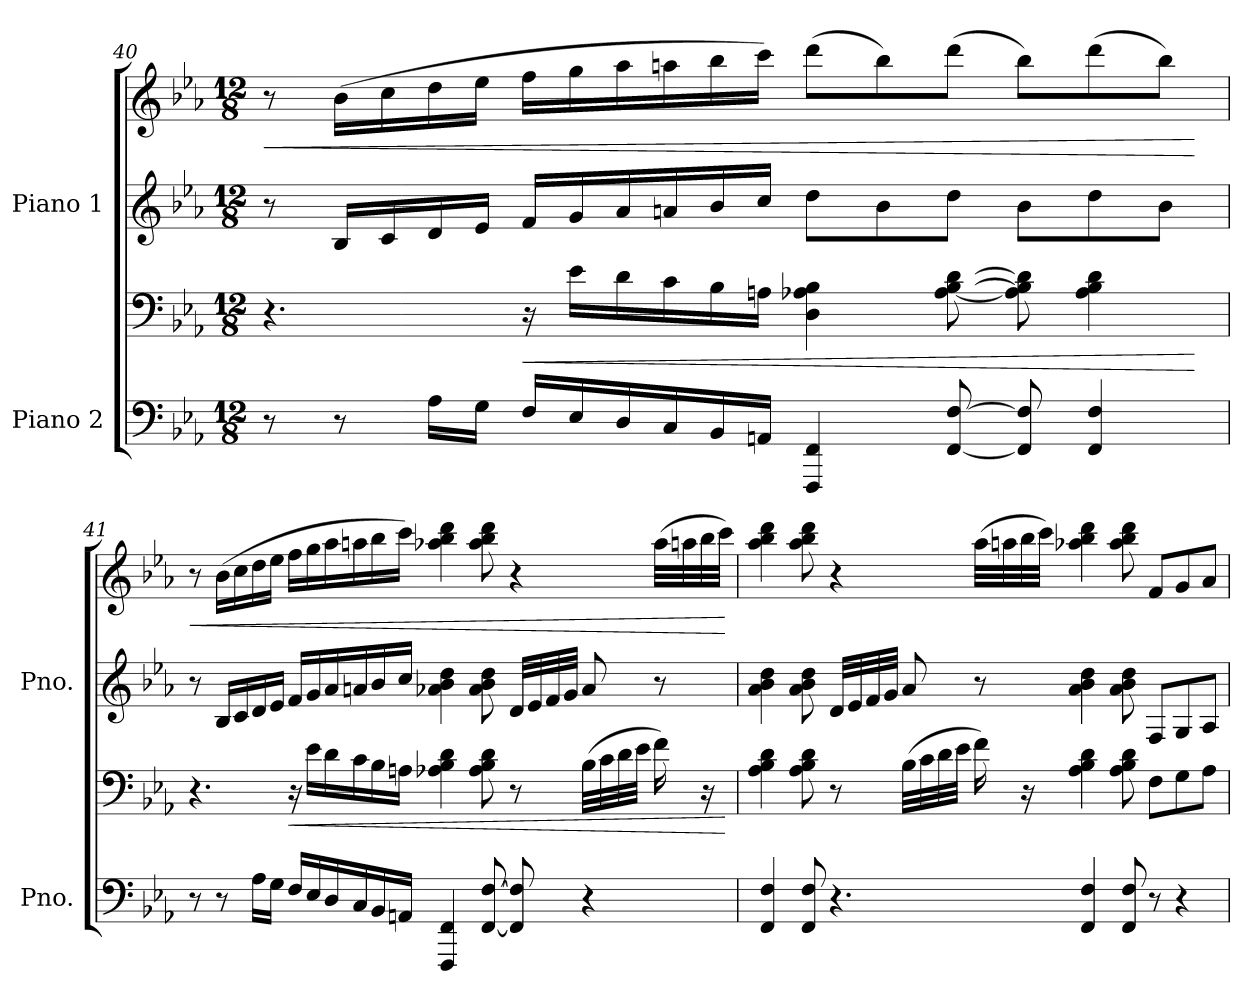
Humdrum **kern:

**kern	**kern	**dynam	**kern	**kern	**dynam
*part2	*part2	*part2	*part1	*part1	*part1
*staff4	*staff3	*staff3/4	*staff2	*staff1	*staff1/2
*I"Piano 2	*	*	*I"Piano 1	*	*
*I'Pno.	*	*	*I'Pno.	*	*
!!LO:LB:g=z
*clefF4	*clefF4	*	*clefG2	*clefG2	*
*k[b-e-a-]	*k[b-e-a-]	*	*k[b-e-a-]	*k[b-e-a-]	*
*M12/8	*M12/8	*	*M12/8	*M12/8	*
=40	=40	=40	=40	=40	=40
!	!	!	!	!	!LO:HP:b
8r	4.r	.	8r	8r	<
8r	.	.	16B-/LL	(16b-\LL	.
.	.	.	16c/	16cc\	.
16A-\LL	.	.	16d/	16dd\	.
16G\JJ	.	.	16e-/JJ	16ee-\JJ	.
!	!	!LO:HP:b	!	!	!
16F/LL	16r	<	16f/LL	16ff\LL	.
16E-/	16e-\LL	.	16g/	16gg\	.
16D/	16d\	.	16a-/	16aa-\	.
16C/	16c\	.	16an/	16aan\	.
16BB-/	16B-\	.	16b-/	16bb-\	.
16AAn/JJ	16An\JJ	.	16cc/JJ	16ccc\JJ)	.
4FFF/ 4FF/	4D\ 4A-X\ 4B-\	.	8dd\L	(8ddd\L	.
.	.	.	8b-\	8bb-\)	.
[8FF/ [8F/	[8A-\ [8B-\ [8d\	.	8dd\J	(8ddd\J	.
8FF/] 8F/]	8A-\] 8B-\] 8d\]	.	8b-\L	8bb-\L)	.
4FF/ 4F/	4A-\ 4B-\ 4d\	.	8dd\	(8ddd\	.
.	.	.	8b-\J	8bb-\J)	.
.	.	[	.	.	[
!!LO:PB:g=z
=41	=41	=41	=41	=41	=41
!	!	!	!	!	!LO:HP:b
8r	4.r	.	8r	8r	<
8r	.	.	16B-/LL	(16b-\LL	.
.	.	.	16c/	16cc\	.
16A-\LL	.	.	16d/	16dd\	.
16G\JJ	.	.	16e-/JJ	16ee-\JJ	.
!	!	!LO:HP:b	!	!	!
16F/LL	16r	<	16f/LL	16ff\LL	.
16E-/	16e-\LL	.	16g/	16gg\	.
16D/	16d\	.	16a-/	16aa-\	.
16C/	16c\	.	16an/	16aan\	.
16BB-/	16B-\	.	16b-/	16bb-\	.
16AAn/JJ	16An\JJ	.	16cc/JJ	16ccc\JJ)	.
4FFF/ 4FF/	4A-X\ 4B-\ 4d\	.	4a-X\ 4b-\ 4dd\	4aa-X\ 4bb-\ 4ddd\	.
[8FF/ [8F/	8A-\ 8B-\ 8d\	.	8a-\ 8b-\ 8dd\	8aa-\ 8bb-\ 8ddd\	.
8FF/] 8F/]	8r	.	32d/LLL	4r	.
.	.	.	32e-/	.	.
.	.	.	32f/	.	.
.	.	.	32g/JJJ	.	.
4r	(32B-\LLL	.	8a-/	.	.
.	32c\	.	.	.	.
.	32d\	.	.	.	.
.	32e-\JJJ	.	.	.	.
.	16f\)	.	8r	(32aa-\LLL	.
.	.	.	.	32aan\	.
.	16r	.	.	32bb-\	.
.	.	.	.	32ccc\JJJ)	.
.	.	[	.	.	[
!!LO:LB:g=z
=42	=42	=42	=42	=42	=42
4FF/ 4F/	4A-\ 4B-\ 4d\	.	4a-\ 4b-\ 4dd\	4aa-\ 4bb-\ 4ddd\	.
8FF/ 8F/	8A-\ 8B-\ 8d\	.	8a-\ 8b-\ 8dd\	8aa-\ 8bb-\ 8ddd\	.
4.r	8r	.	32d/LLL	4r	.
.	.	.	32e-/	.	.
.	.	.	32f/	.	.
.	.	.	32g/JJJ	.	.
.	(32B-\LLL	.	8a-/	.	.
.	32c\	.	.	.	.
.	32d\	.	.	.	.
.	32e-\JJJ	.	.	.	.
.	16f\)	.	8r	(32aa-\LLL	.
.	.	.	.	32aan\	.
.	16r	.	.	32bb-\	.
.	.	.	.	32ccc\JJJ)	.
4FF/ 4F/	4A-\ 4B-\ 4d\	.	4a-\ 4b-\ 4dd\	4aa-X\ 4bb-\ 4ddd\	.
8FF/ 8F/	8A-\ 8B-\ 8d\	.	8a-\ 8b-\ 8dd\	8aa-\ 8bb-\ 8ddd\	.
8r	8F\L	.	8F/L	8f/L	.
4r	8G\	.	8G/	8g/	.
.	8A-\J	.	8A-/J	8a-/J	.
=	=	=	=	=	=
*-	*-	*-	*-	*-	*-
